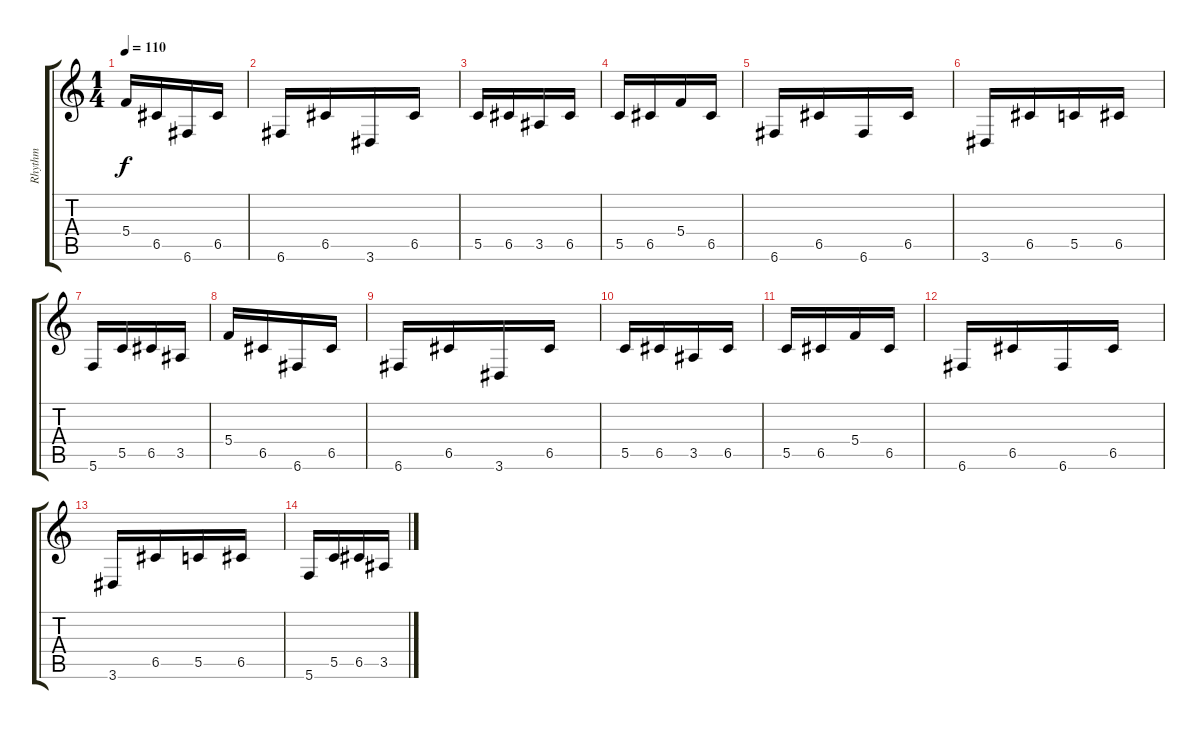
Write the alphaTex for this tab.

\track ("Rhythm" "Rhythm") {instrument distortionguitar}
\staff {score tabs}
\tuning (D4 A3 F3 C3 G2 C2) {hide}
\ts (1 4)
\tempo 110
\clef g2
\ks c
5.4.16{dy f} 6.5.16 6.6.16 6.5.16 |
6.6.16 6.5.16 3.6.16 6.5.16 |
5.5.16 6.5.16 3.5.16 6.5.16 |
5.5.16 6.5.16 5.4.16 6.5.16 |
6.6.16 6.5.16 6.6.16 6.5.16 |
3.6.16 6.5.16 5.5.16 6.5.16 |
5.6.16 5.5.16 6.5.16 3.5.16 |
5.4.16 6.5.16 6.6.16 6.5.16 |
6.6.16 6.5.16 3.6.16 6.5.16 |
5.5.16 6.5.16 3.5.16 6.5.16 |
5.5.16 6.5.16 5.4.16 6.5.16 |
6.6.16 6.5.16 6.6.16 6.5.16 |
3.6.16 6.5.16 5.5.16 6.5.16 |
5.6.16 5.5.16 6.5.16 3.5.16
